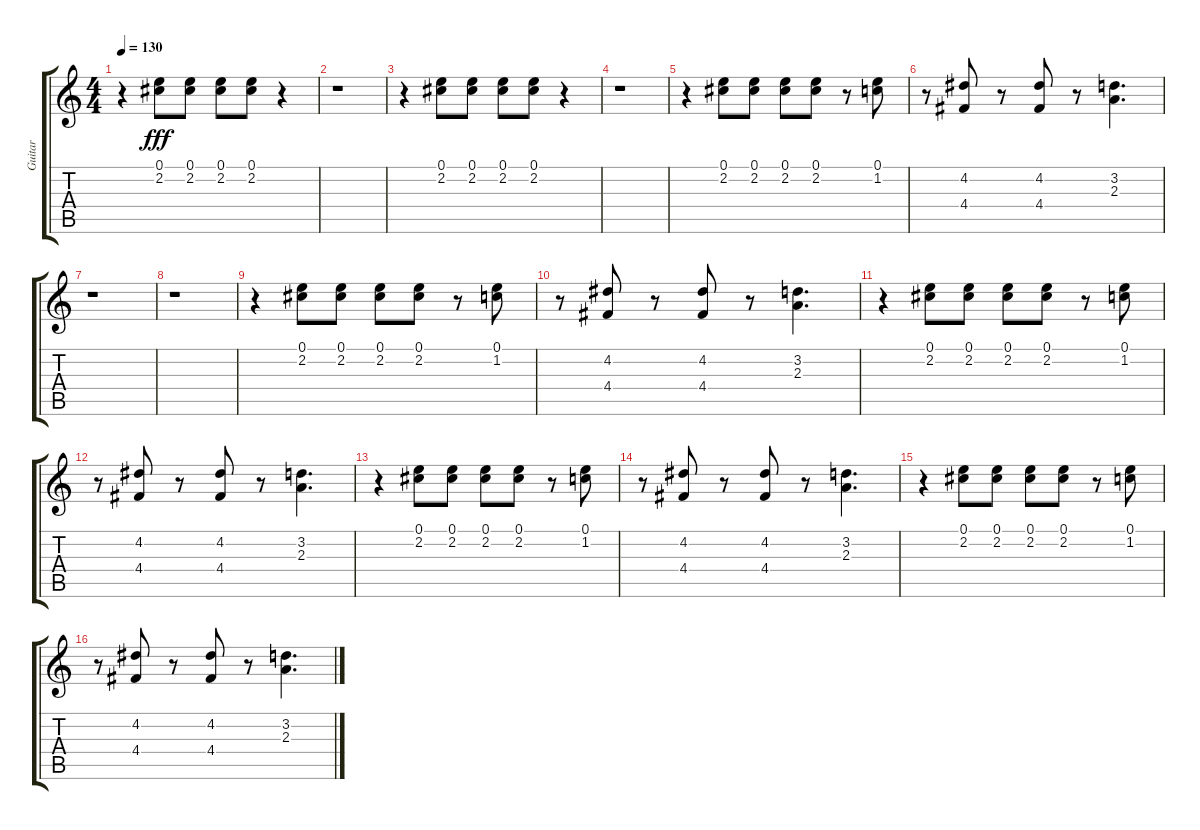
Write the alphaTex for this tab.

\track ("Guitar" "Guitar") {instrument acousticguitarnylon}
\staff {score tabs}
\tuning (E4 B3 G3 D3 A2 E2) {hide}
\ts (4 4)
\tempo 130
\clef g2
\ks c
r.4{dy fff} (0.1 2.2).8 (0.1 2.2).8 (0.1 2.2).8 (0.1 2.2).8 r.4 |
r.1 |
r.4 (0.1 2.2).8 (0.1 2.2).8 (0.1 2.2).8 (0.1 2.2).8 r.4 |
r.1 |
r.4 (0.1 2.2).8 (0.1 2.2).8 (0.1 2.2).8 (0.1 2.2).8 r.8 (0.1 1.2).8 |
r.8 (4.2 4.4).8 r.8 (4.2 4.4).8 r.8 (3.2 2.3).4{d} |
r.1 |
r.1 |
r.4 (0.1 2.2).8 (0.1 2.2).8 (0.1 2.2).8 (0.1 2.2).8 r.8 (0.1 1.2).8 |
r.8 (4.2 4.4).8 r.8 (4.2 4.4).8 r.8 (3.2 2.3).4{d} |
r.4 (0.1 2.2).8 (0.1 2.2).8 (0.1 2.2).8 (0.1 2.2).8 r.8 (0.1 1.2).8 |
r.8 (4.2 4.4).8 r.8 (4.2 4.4).8 r.8 (3.2 2.3).4{d} |
r.4 (0.1 2.2).8 (0.1 2.2).8 (0.1 2.2).8 (0.1 2.2).8 r.8 (0.1 1.2).8 |
r.8 (4.2 4.4).8 r.8 (4.2 4.4).8 r.8 (3.2 2.3).4{d} |
r.4 (0.1 2.2).8 (0.1 2.2).8 (0.1 2.2).8 (0.1 2.2).8 r.8 (0.1 1.2).8 |
r.8 (4.2 4.4).8 r.8 (4.2 4.4).8 r.8 (3.2 2.3).4{d}
